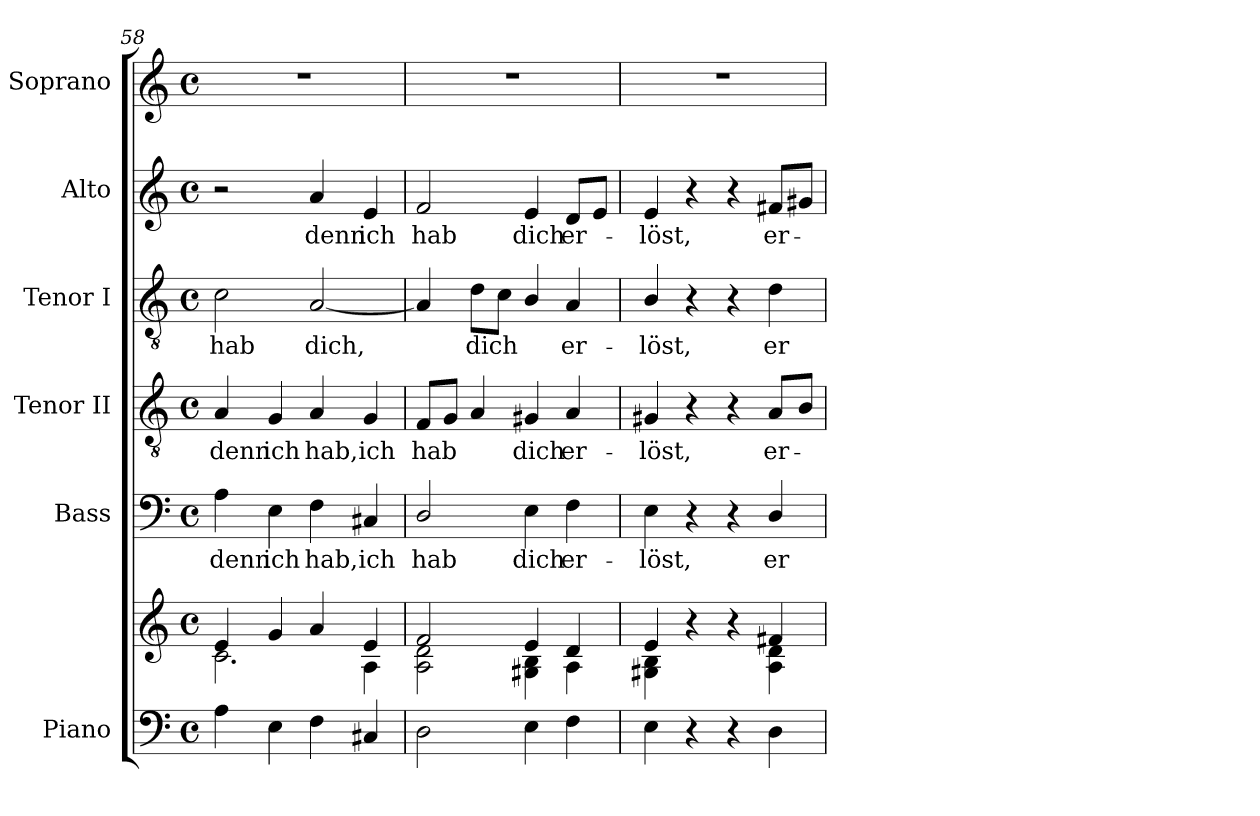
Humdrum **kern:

**kern	**kern	**kern	**text	**kern	**text	**kern	**text	**kern	**text	**kern
*part6	*part6	*part5	*part5	*part4	*part4	*part3	*part3	*part2	*part2	*part1
*staff7	*staff6	*staff5	*staff5	*staff4	*staff4	*staff3	*staff3	*staff2	*staff2	*staff1
*I"Piano	*	*I"Bass	*	*I"Tenor II	*	*I"Tenor I	*	*I"Alto	*	*I"Soprano
*I'Pno.	*	*I'B.	*	*I'T.	*	*I'T.	*	*I'A.	*	*I'S.
*clefF4	*clefG2	*clefF4	*	*clefGv2	*	*clefGv2	*	*clefG2	*	*clefG2
*	*	*	*	*ITrd7c12	*	*ITrd7c12	*	*	*	*
*k[]	*k[]	*k[]	*	*k[]	*	*k[]	*	*k[]	*	*k[]
*C:	*C:	*C:	*	*C:	*	*C:	*	*C:	*	*C:
*M4/4	*M4/4	*M4/4	*	*M4/4	*	*M4/4	*	*M4/4	*	*M4/4
*met(c)	*met(c)	*met(c)	*	*met(c)	*	*met(c)	*	*met(c)	*	*met(c)
=58	=58	=58	=58	=58	=58	=58	=58	=58	=58	=58
*	*^	*	*	*	*	*	*	*	*	*
!	!	!	!	!LO:LY:b:color=#000000	!	!	!	!	!	!	!
!	!	!	!	!	!	!LO:LY:b:color=#000000	!	!	!	!	!
!	!	!	!	!	!	!	!	!LO:LY:b:color=#000000	!	!	!
4Ai\	4ei/	2.ci\	4Ai\	denn	4AAi/	denn	2Ci\	hab	2r	.	1r
!	!	!	!	!LO:LY:b:color=#000000	!	!	!	!	!	!	!
!	!	!	!	!	!	!LO:LY:b:color=#000000	!	!	!	!	!
4Ei\	4gi/	.	4Ei\	ich	4GGi/	ich	.	.	.	.	.
!	!	!	!	!LO:LY:b:color=#000000	!	!	!	!	!	!	!
!	!	!	!	!	!	!LO:LY:b:color=#000000	!	!	!	!	!
!	!	!	!	!	!	!	!	!LO:LY:b:color=#000000	!	!	!
!	!	!	!	!	!	!	!	!	!	!LO:LY:b:color=#000000	!
4Fi\	4ai/	.	4Fi\	hab,	4AAi/	hab,	[2AAi/	dich,	4ai/	denn	.
!	!	!	!	!LO:LY:b:color=#000000	!	!	!	!	!	!	!
!	!	!	!	!	!	!LO:LY:b:color=#000000	!	!	!	!	!
!	!	!	!	!	!	!	!	!	!	!LO:LY:b:color=#000000	!
4C#Xi/	4ei/	4Ai\	4C#Xi/	ich	4GGi/	ich	.	.	4ei/	ich	.
!!LO:LB:g=z
=59	=59	=59	=59	=59	=59	=59	=59	=59	=59	=59	=59
!	!	!	!	!LO:LY:b:color=#000000	!	!	!	!	!	!	!
!	!	!	!	!	!	!LO:LY:b:color=#000000	!	!	!	!	!
!	!	!	!	!	!	!	!	!	!	!LO:LY:b:color=#000000	!
2Di\	2fi/	2Ai\ 2di	2Di/	hab	8FFi/L	hab	4AAi/]	.	2fi/	hab	1r
.	.	.	.	.	8GGi/J	.	.	.	.	.	.
!	!	!	!	!	!	!	!	!LO:LY:b:color=#000000	!	!	!
.	.	.	.	.	4AAi/	.	8Di\L	dich	.	.	.
.	.	.	.	.	.	.	8Ci\J	.	.	.	.
!	!	!	!	!LO:LY:b:color=#000000	!	!	!	!	!	!	!
!	!	!	!	!	!	!LO:LY:b:color=#000000	!	!	!	!	!
!	!	!	!	!	!	!	!	!	!	!LO:LY:b:color=#000000	!
4Ei\	4ei/	4G#Xi\ 4Bi	4Ei\	dich	4GG#Xi/	dich	4BBi/	.	4ei/	dich	.
!	!	!	!	!LO:LY:b:color=#000000	!	!	!	!	!	!	!
!	!	!	!	!	!	!LO:LY:b:color=#000000	!	!	!	!	!
!	!	!	!	!	!	!	!	!LO:LY:b:color=#000000	!	!	!
!	!	!	!	!	!	!	!	!	!	!LO:LY:b:color=#000000	!
4Fi\	4di/	4Ai\	4Fi\	er-	4AAi/	er-	4AAi/	er-	8di/L	er-	.
.	.	.	.	.	.	.	.	.	8ei/J	.	.
=60	=60	=60	=60	=60	=60	=60	=60	=60	=60	=60	=60
!	!	!	!	!LO:LY:b:color=#000000	!	!	!	!	!	!	!
!	!	!	!	!	!	!LO:LY:b:color=#000000	!	!	!	!	!
!	!	!	!	!	!	!	!	!LO:LY:b:color=#000000	!	!	!
!	!	!	!	!	!	!	!	!	!	!LO:LY:b:color=#000000	!
4Ei\	4ei/	4G#Xi\ 4Bi	4Ei\	-löst,	4GG#Xi/	-löst,	4BBi/	-löst,	4ei/	-löst,	1r
4r	4r	4ryy	4r	.	4r	.	4r	.	4r	.	.
4r	4r	4ryy	4r	.	4r	.	4r	.	4r	.	.
!	!	!	!	!LO:LY:b:color=#000000	!	!	!	!	!	!	!
!	!	!	!	!	!	!LO:LY:b:color=#000000	!	!	!	!	!
!	!	!	!	!	!	!	!	!LO:LY:b:color=#000000	!	!	!
!	!	!	!	!	!	!	!	!	!	!LO:LY:b:color=#000000	!
4Di\	4f#Xi/	4Ai\ 4di	4Di/	er-	8AAi/L	er-	4Di\	er-	8f#Xi/L	er-	.
.	.	.	.	.	8BBi/J	.	.	.	8g#Xi/J	.	.
*	*v	*v	*	*	*	*	*	*	*	*	*
=	=	=	=	=	=	=	=	=	=	=
*-	*-	*-	*-	*-	*-	*-	*-	*-	*-	*-
